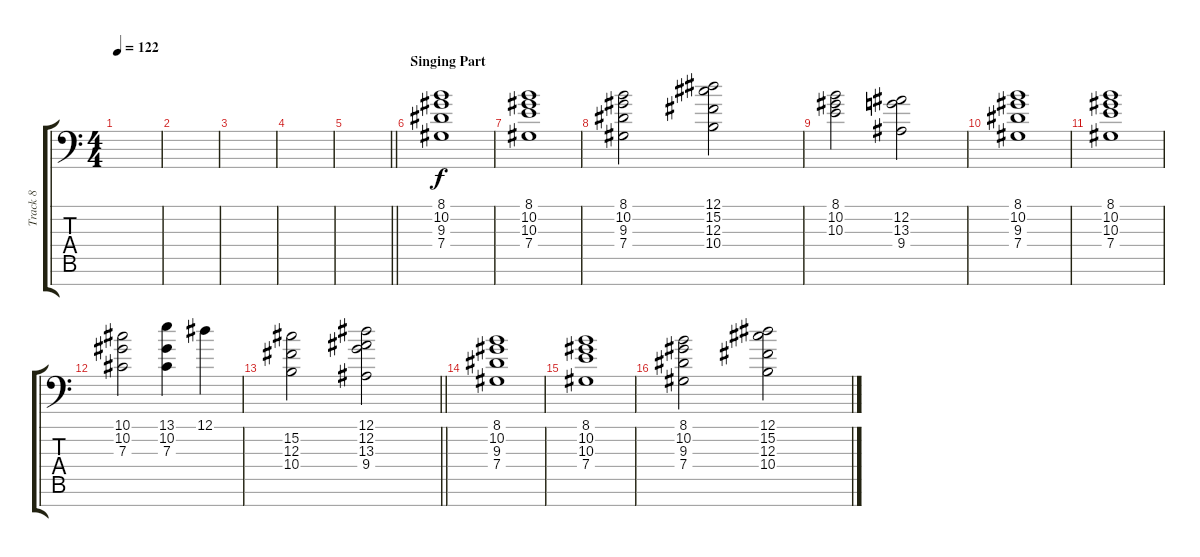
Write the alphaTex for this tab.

\track ("Track 8" "Track 8") {instrument choiraahs}
\staff {score tabs}
\tuning (Eb4 Bb3 Gb3 Db3 Ab2 Eb2 Ab1) {hide}
\ts (4 4)
\tempo 122
\clef f4
\ks c
|
|
|
|
\barLineRight lightlight
|
\section ("" "Singing Part")
(8.1 10.2 9.3 7.4).1 |
(8.1 10.2 10.3 7.4).1 |
(8.1 10.2 9.3 7.4).2 (12.1 15.2 12.3 10.4).2 |
(8.1 10.2 10.3).2 (12.2 13.3 9.4).2 |
(8.1 10.2 9.3 7.4).1 |
(8.1 10.2 10.3 7.4).1 |
(10.1 10.2 7.3).2 (13.1 10.2 7.3).4 12.1.4 |
\barLineRight lightlight
(15.2 12.3 10.4).2 (12.1 12.2 13.3 9.4).2 |
\section ("" " ")
(8.1 10.2 9.3 7.4).1 |
(8.1 10.2 10.3 7.4).1 |
(8.1 10.2 9.3 7.4).2 (12.1 15.2 12.3 10.4).2
